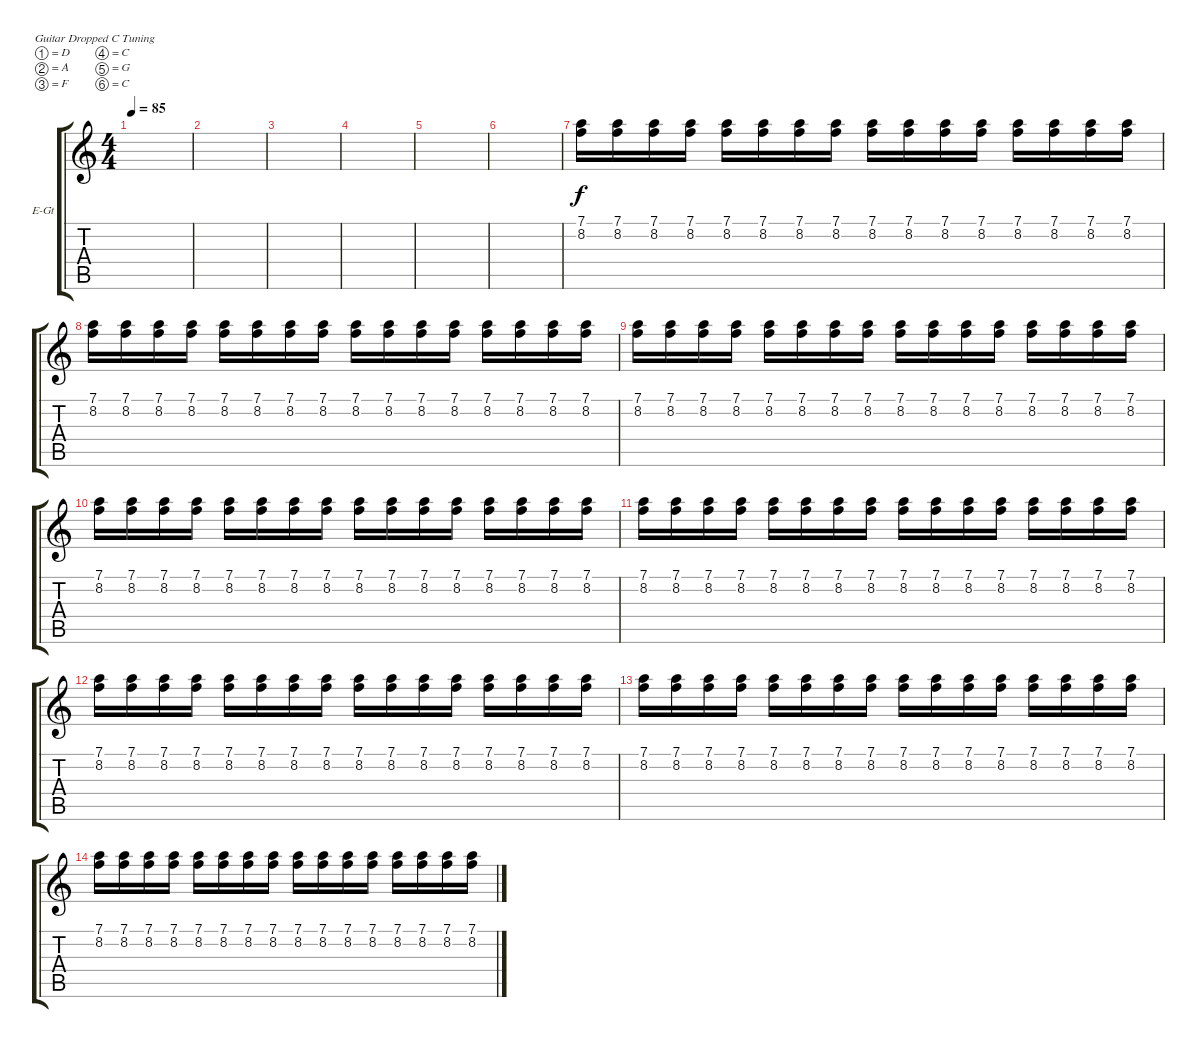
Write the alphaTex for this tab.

\defaultSystemsLayout 4
\bracketExtendMode groupsimilarinstruments
\firstSystemTrackNameOrientation horizontal
\otherSystemsTrackNameOrientation horizontal
\track ("Electric Guitar" "E-Gt") {instrument distortionguitar}
\staff {score tabs}
\tuning (D4 A3 F3 C3 G2 C2)
\ts (4 4)
\tempo 85
\clef g2
\ks c
|
|
|
|
|
|
(7.1 8.2).16 (8.2 7.1).16 (8.2 7.1).16 (8.2 7.1).16 (8.2 7.1).16 (8.2 7.1).16 (8.2 7.1).16 (8.2 7.1).16 (7.1 8.2).16 (8.2 7.1).16 (8.2 7.1).16 (8.2 7.1).16 (8.2 7.1).16 (8.2 7.1).16 (8.2 7.1).16 (8.2 7.1).16 |
(7.1 8.2).16 (8.2 7.1).16 (8.2 7.1).16 (8.2 7.1).16 (8.2 7.1).16 (8.2 7.1).16 (8.2 7.1).16 (8.2 7.1).16 (7.1 8.2).16 (8.2 7.1).16 (8.2 7.1).16 (8.2 7.1).16 (8.2 7.1).16 (8.2 7.1).16 (8.2 7.1).16 (8.2 7.1).16 |
(7.1 8.2).16 (8.2 7.1).16 (8.2 7.1).16 (8.2 7.1).16 (8.2 7.1).16 (8.2 7.1).16 (8.2 7.1).16 (8.2 7.1).16 (7.1 8.2).16 (8.2 7.1).16 (8.2 7.1).16 (8.2 7.1).16 (8.2 7.1).16 (8.2 7.1).16 (8.2 7.1).16 (8.2 7.1).16 |
(7.1 8.2).16 (8.2 7.1).16 (8.2 7.1).16 (8.2 7.1).16 (8.2 7.1).16 (8.2 7.1).16 (8.2 7.1).16 (8.2 7.1).16 (7.1 8.2).16 (8.2 7.1).16 (8.2 7.1).16 (8.2 7.1).16 (8.2 7.1).16 (8.2 7.1).16 (8.2 7.1).16 (8.2 7.1).16 |
(7.1 8.2).16 (8.2 7.1).16 (8.2 7.1).16 (8.2 7.1).16 (8.2 7.1).16 (8.2 7.1).16 (8.2 7.1).16 (8.2 7.1).16 (7.1 8.2).16 (8.2 7.1).16 (8.2 7.1).16 (8.2 7.1).16 (8.2 7.1).16 (8.2 7.1).16 (8.2 7.1).16 (8.2 7.1).16 |
(7.1 8.2).16 (8.2 7.1).16 (8.2 7.1).16 (8.2 7.1).16 (8.2 7.1).16 (8.2 7.1).16 (8.2 7.1).16 (8.2 7.1).16 (7.1 8.2).16 (8.2 7.1).16 (8.2 7.1).16 (8.2 7.1).16 (8.2 7.1).16 (8.2 7.1).16 (8.2 7.1).16 (8.2 7.1).16 |
(7.1 8.2).16 (8.2 7.1).16 (8.2 7.1).16 (8.2 7.1).16 (8.2 7.1).16 (8.2 7.1).16 (8.2 7.1).16 (8.2 7.1).16 (7.1 8.2).16 (8.2 7.1).16 (8.2 7.1).16 (8.2 7.1).16 (8.2 7.1).16 (8.2 7.1).16 (8.2 7.1).16 (8.2 7.1).16 |
(7.1 8.2).16 (8.2 7.1).16 (8.2 7.1).16 (8.2 7.1).16 (8.2 7.1).16 (8.2 7.1).16 (8.2 7.1).16 (8.2 7.1).16 (7.1 8.2).16 (8.2 7.1).16 (8.2 7.1).16 (8.2 7.1).16 (8.2 7.1).16 (8.2 7.1).16 (8.2 7.1).16 (8.2 7.1).16
